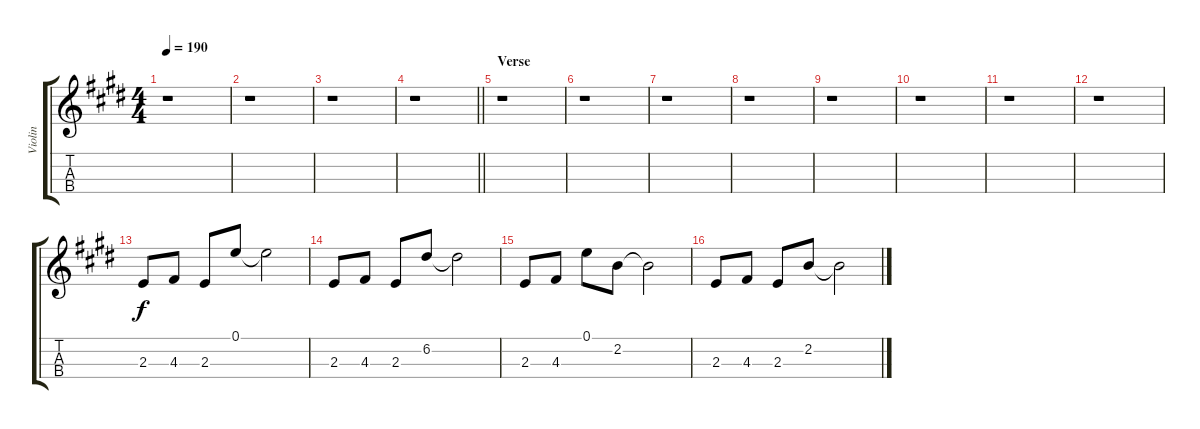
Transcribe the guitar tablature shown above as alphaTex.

\track ("Violin" "Violin") {instrument violin}
\staff {score tabs}
\tuning (E5 A4 D4 G3) {hide}
\ts (4 4)
\tempo 190
\clef g2
\ks e
r.1{dy f} |
r.1 |
r.1 |
\barLineRight lightlight
r.1 |
\section ("" "Verse")
r.1 |
r.1 |
r.1 |
r.1 |
r.1 |
r.1 |
r.1 |
r.1 |
2.3.8 4.3.8 2.3.8 0.1.8 0.1{t}.2 |
2.3.8 4.3.8 2.3.8 6.2.8 6.2{t}.2 |
2.3.8 4.3.8 0.1.8 2.2.8 2.2{t}.2 |
2.3.8 4.3.8 2.3.8 2.2.8 2.2{t}.2
